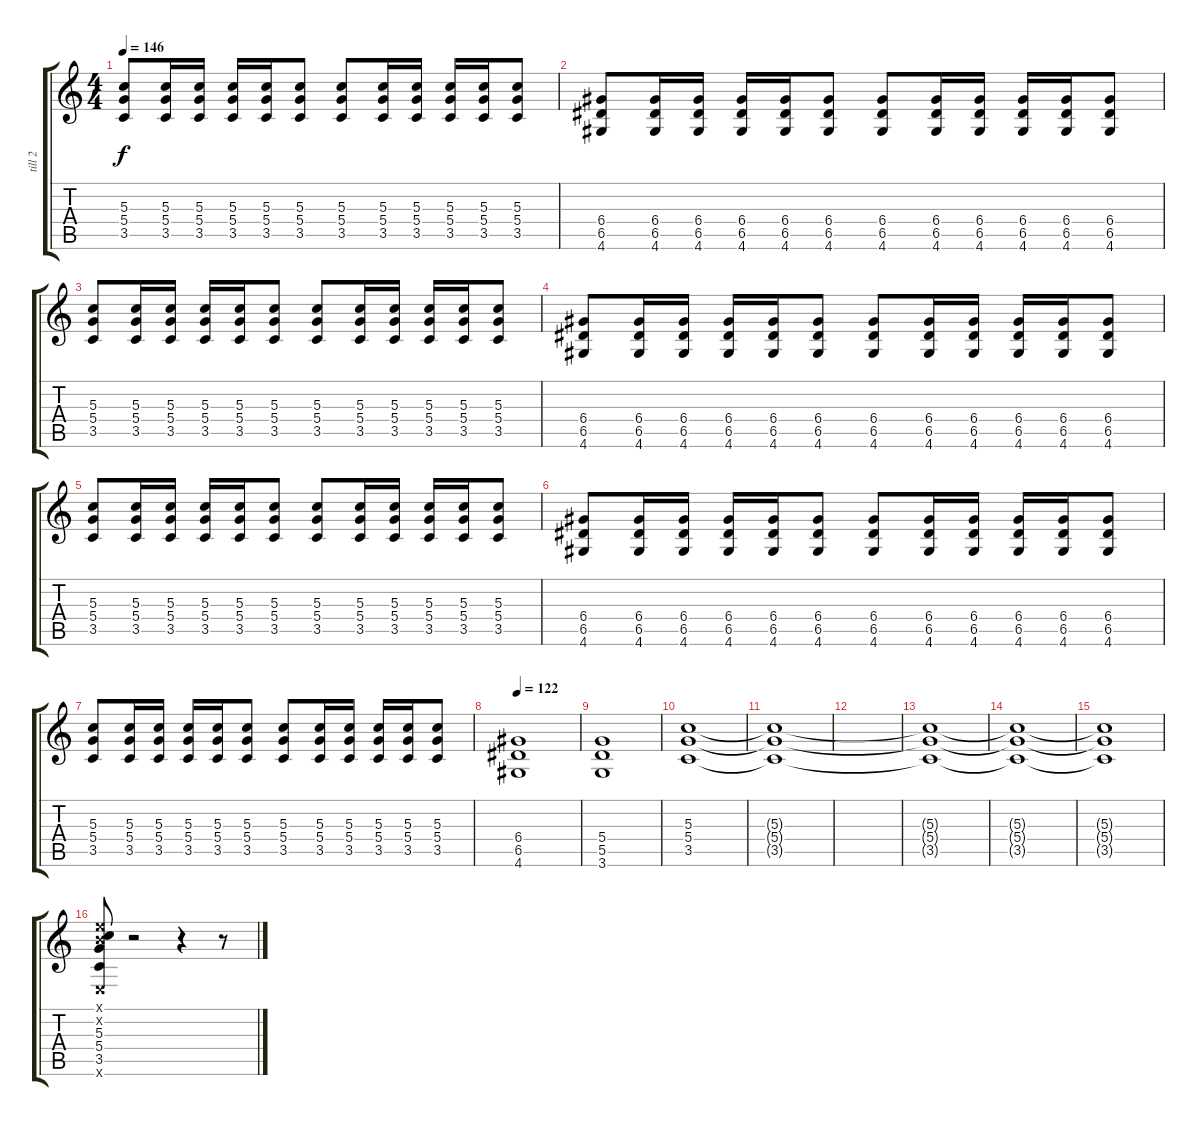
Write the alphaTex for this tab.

\track ("till 2" "till 2") {instrument overdrivenguitar}
\staff {score tabs}
\tuning (E4 B3 G3 D3 A2 E2) {hide}
\ts (4 4)
\tempo 146
\clef g2
\ks c
(5.3 5.4 3.5).8{dy f} (5.3 5.4 3.5).16 (5.3 5.4 3.5).16 (5.3 5.4 3.5).16 (5.3 5.4 3.5).16 (5.3 5.4 3.5).8 (5.3 5.4 3.5).8 (5.3 5.4 3.5).16 (5.3 5.4 3.5).16 (5.3 5.4 3.5).16 (5.3 5.4 3.5).16 (5.3 5.4 3.5).8 |
(6.4 6.5 4.6).8 (6.4 6.5 4.6).16 (6.4 6.5 4.6).16 (6.4 6.5 4.6).16 (6.4 6.5 4.6).16 (6.4 6.5 4.6).8 (6.4 6.5 4.6).8 (6.4 6.5 4.6).16 (6.4 6.5 4.6).16 (6.4 6.5 4.6).16 (6.4 6.5 4.6).16 (6.4 6.5 4.6).8 |
(5.3 5.4 3.5).8 (5.3 5.4 3.5).16 (5.3 5.4 3.5).16 (5.3 5.4 3.5).16 (5.3 5.4 3.5).16 (5.3 5.4 3.5).8 (5.3 5.4 3.5).8 (5.3 5.4 3.5).16 (5.3 5.4 3.5).16 (5.3 5.4 3.5).16 (5.3 5.4 3.5).16 (5.3 5.4 3.5).8 |
(6.4 6.5 4.6).8 (6.4 6.5 4.6).16 (6.4 6.5 4.6).16 (6.4 6.5 4.6).16 (6.4 6.5 4.6).16 (6.4 6.5 4.6).8 (6.4 6.5 4.6).8 (6.4 6.5 4.6).16 (6.4 6.5 4.6).16 (6.4 6.5 4.6).16 (6.4 6.5 4.6).16 (6.4 6.5 4.6).8 |
(5.3 5.4 3.5).8 (5.3 5.4 3.5).16 (5.3 5.4 3.5).16 (5.3 5.4 3.5).16 (5.3 5.4 3.5).16 (5.3 5.4 3.5).8 (5.3 5.4 3.5).8 (5.3 5.4 3.5).16 (5.3 5.4 3.5).16 (5.3 5.4 3.5).16 (5.3 5.4 3.5).16 (5.3 5.4 3.5).8 |
(6.4 6.5 4.6).8 (6.4 6.5 4.6).16 (6.4 6.5 4.6).16 (6.4 6.5 4.6).16 (6.4 6.5 4.6).16 (6.4 6.5 4.6).8 (6.4 6.5 4.6).8 (6.4 6.5 4.6).16 (6.4 6.5 4.6).16 (6.4 6.5 4.6).16 (6.4 6.5 4.6).16 (6.4 6.5 4.6).8 |
(5.3 5.4 3.5).8 (5.3 5.4 3.5).16 (5.3 5.4 3.5).16 (5.3 5.4 3.5).16 (5.3 5.4 3.5).16 (5.3 5.4 3.5).8 (5.3 5.4 3.5).8 (5.3 5.4 3.5).16 (5.3 5.4 3.5).16 (5.3 5.4 3.5).16 (5.3 5.4 3.5).16 (5.3 5.4 3.5).8 |
\tempo 122
(6.4 6.5 4.6).1 |
(5.4 5.5 3.6).1 |
(5.3 5.4 3.5).1 |
(5.3{t} 5.4{t} 3.5{t}).1 |
|
(5.3{t} 5.4{t} 3.5{t}).1 |
(5.3{t} 5.4{t} 3.5{t}).1 |
(5.3{t} 5.4{t} 3.5{t}).1 |
(0.1{x} 0.2{x} 5.3 5.4 3.5 0.6{x}).8{volume 16} r.2 r.4 r.8
